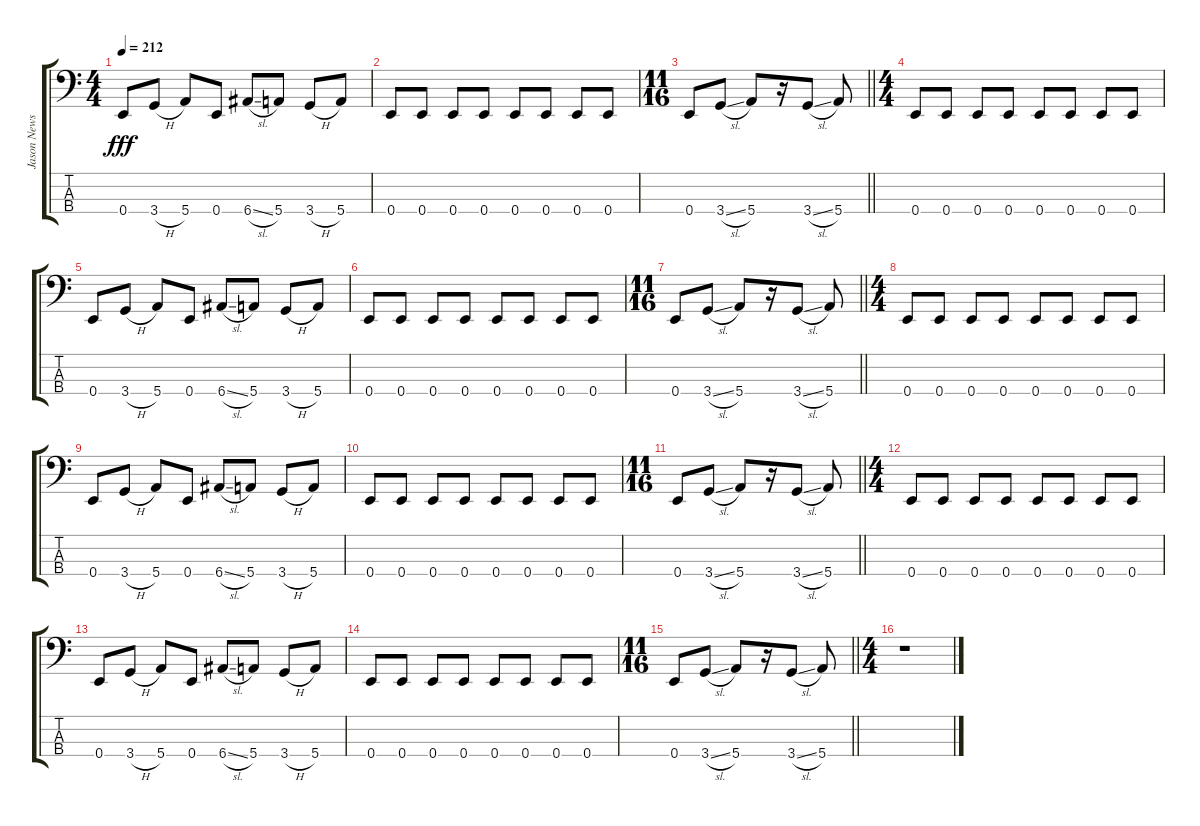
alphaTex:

\track ("Jason Newsted" "Jason News") {instrument electricbasspick}
\staff {score tabs}
\tuning (G2 D2 A1 E1) {hide}
\ts (4 4)
\tempo 212
\clef f4
\ks c
0.4.8{dy fff} 3.4{h}.8 5.4.8 0.4.8 6.4{sl}.8 5.4.8 3.4{h}.8 5.4.8 |
0.4.8 0.4.8 0.4.8 0.4.8 0.4.8 0.4.8 0.4.8 0.4.8 |
\ts (11 16)
\barLineRight lightlight
0.4.8 3.4{sl}.8 5.4.8 r.16 3.4{sl}.8 5.4.8 |
\ts (4 4)
0.4.8 0.4.8 0.4.8 0.4.8 0.4.8 0.4.8 0.4.8 0.4.8 |
0.4.8 3.4{h}.8 5.4.8 0.4.8 6.4{sl}.8 5.4.8 3.4{h}.8 5.4.8 |
0.4.8 0.4.8 0.4.8 0.4.8 0.4.8 0.4.8 0.4.8 0.4.8 |
\ts (11 16)
\barLineRight lightlight
0.4.8 3.4{sl}.8 5.4.8 r.16 3.4{sl}.8 5.4.8 |
\ts (4 4)
0.4.8 0.4.8 0.4.8 0.4.8 0.4.8 0.4.8 0.4.8 0.4.8 |
0.4.8 3.4{h}.8 5.4.8 0.4.8 6.4{sl}.8 5.4.8 3.4{h}.8 5.4.8 |
0.4.8 0.4.8 0.4.8 0.4.8 0.4.8 0.4.8 0.4.8 0.4.8 |
\ts (11 16)
\barLineRight lightlight
0.4.8 3.4{sl}.8 5.4.8 r.16 3.4{sl}.8 5.4.8 |
\ts (4 4)
0.4.8 0.4.8 0.4.8 0.4.8 0.4.8 0.4.8 0.4.8 0.4.8 |
0.4.8 3.4{h}.8 5.4.8 0.4.8 6.4{sl}.8 5.4.8 3.4{h}.8 5.4.8 |
0.4.8 0.4.8 0.4.8 0.4.8 0.4.8 0.4.8 0.4.8 0.4.8 |
\ts (11 16)
\barLineRight lightlight
0.4.8 3.4{sl}.8 5.4.8 r.16 3.4{sl}.8 5.4.8 |
\ts (4 4)
r.1
